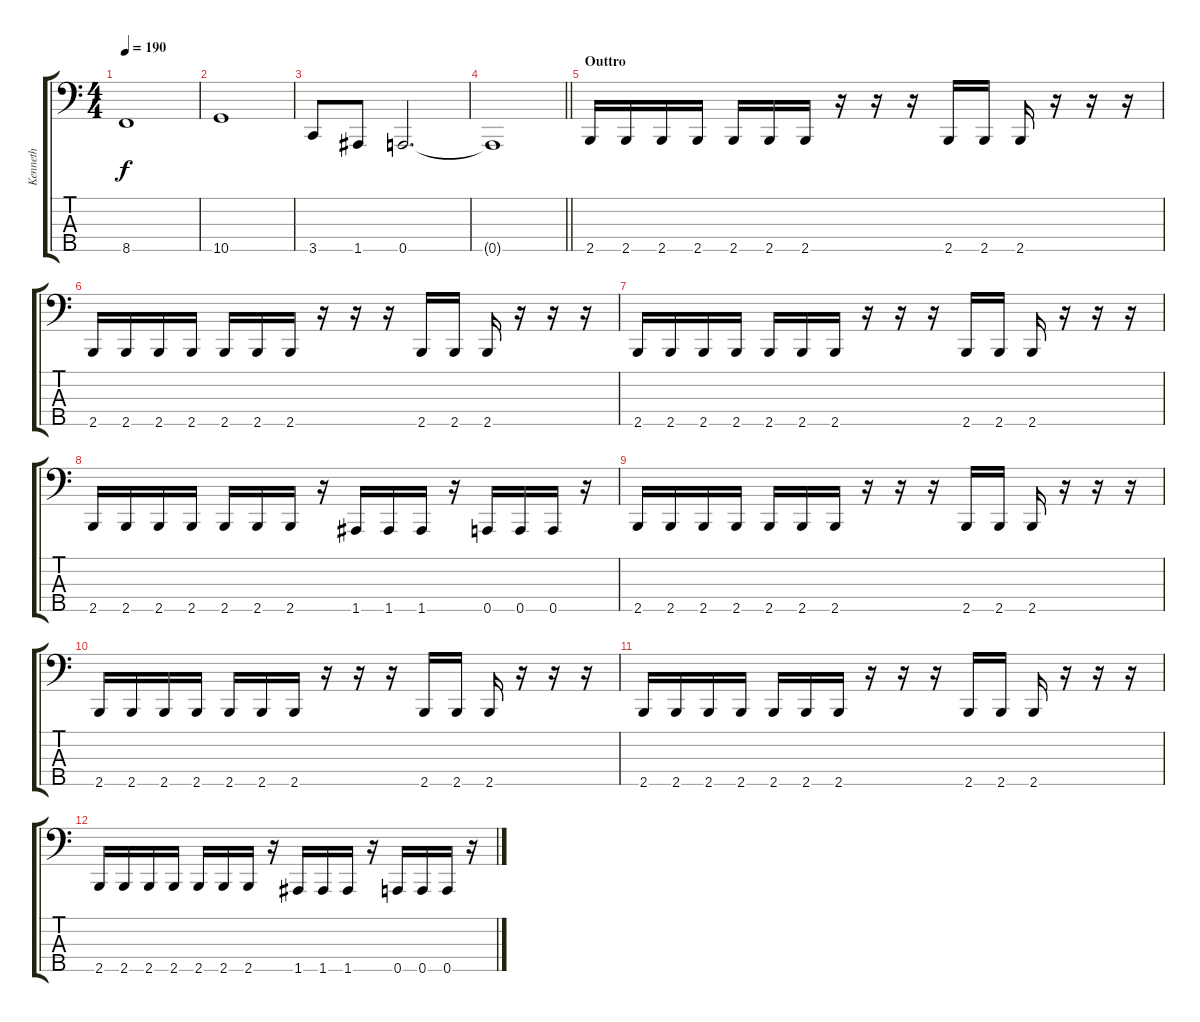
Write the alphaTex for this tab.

\track ("Kenneth" "Kenneth") {instrument electricbasspick}
\staff {score tabs}
\tuning (G2 D2 A1 E1 A0) {hide}
\ts (4 4)
\tempo 190
\clef f4
\ks c
8.5.1{dy f} |
10.5.1 |
3.5.8 1.5.8 0.5.2{d} |
\barLineRight lightlight
0.5{t}.1 |
\section ("" "Outtro")
2.5.16 2.5.16 2.5.16 2.5.16 2.5.16 2.5.16 2.5.16 r.16 r.16 r.16 2.5.16 2.5.16 2.5.16 r.16 r.16 r.16 |
2.5.16 2.5.16 2.5.16 2.5.16 2.5.16 2.5.16 2.5.16 r.16 r.16 r.16 2.5.16 2.5.16 2.5.16 r.16 r.16 r.16 |
2.5.16 2.5.16 2.5.16 2.5.16 2.5.16 2.5.16 2.5.16 r.16 r.16 r.16 2.5.16 2.5.16 2.5.16 r.16 r.16 r.16 |
2.5.16 2.5.16 2.5.16 2.5.16 2.5.16 2.5.16 2.5.16 r.16 1.5.16 1.5.16 1.5.16 r.16 0.5.16 0.5.16 0.5.16 r.16 |
2.5.16 2.5.16 2.5.16 2.5.16 2.5.16 2.5.16 2.5.16 r.16 r.16 r.16 2.5.16 2.5.16 2.5.16 r.16 r.16 r.16 |
2.5.16 2.5.16 2.5.16 2.5.16 2.5.16 2.5.16 2.5.16 r.16 r.16 r.16 2.5.16 2.5.16 2.5.16 r.16 r.16 r.16 |
2.5.16 2.5.16 2.5.16 2.5.16 2.5.16 2.5.16 2.5.16 r.16 r.16 r.16 2.5.16 2.5.16 2.5.16 r.16 r.16 r.16 |
2.5.16 2.5.16 2.5.16 2.5.16 2.5.16 2.5.16 2.5.16 r.16 1.5.16 1.5.16 1.5.16 r.16 0.5.16 0.5.16 0.5.16 r.16
